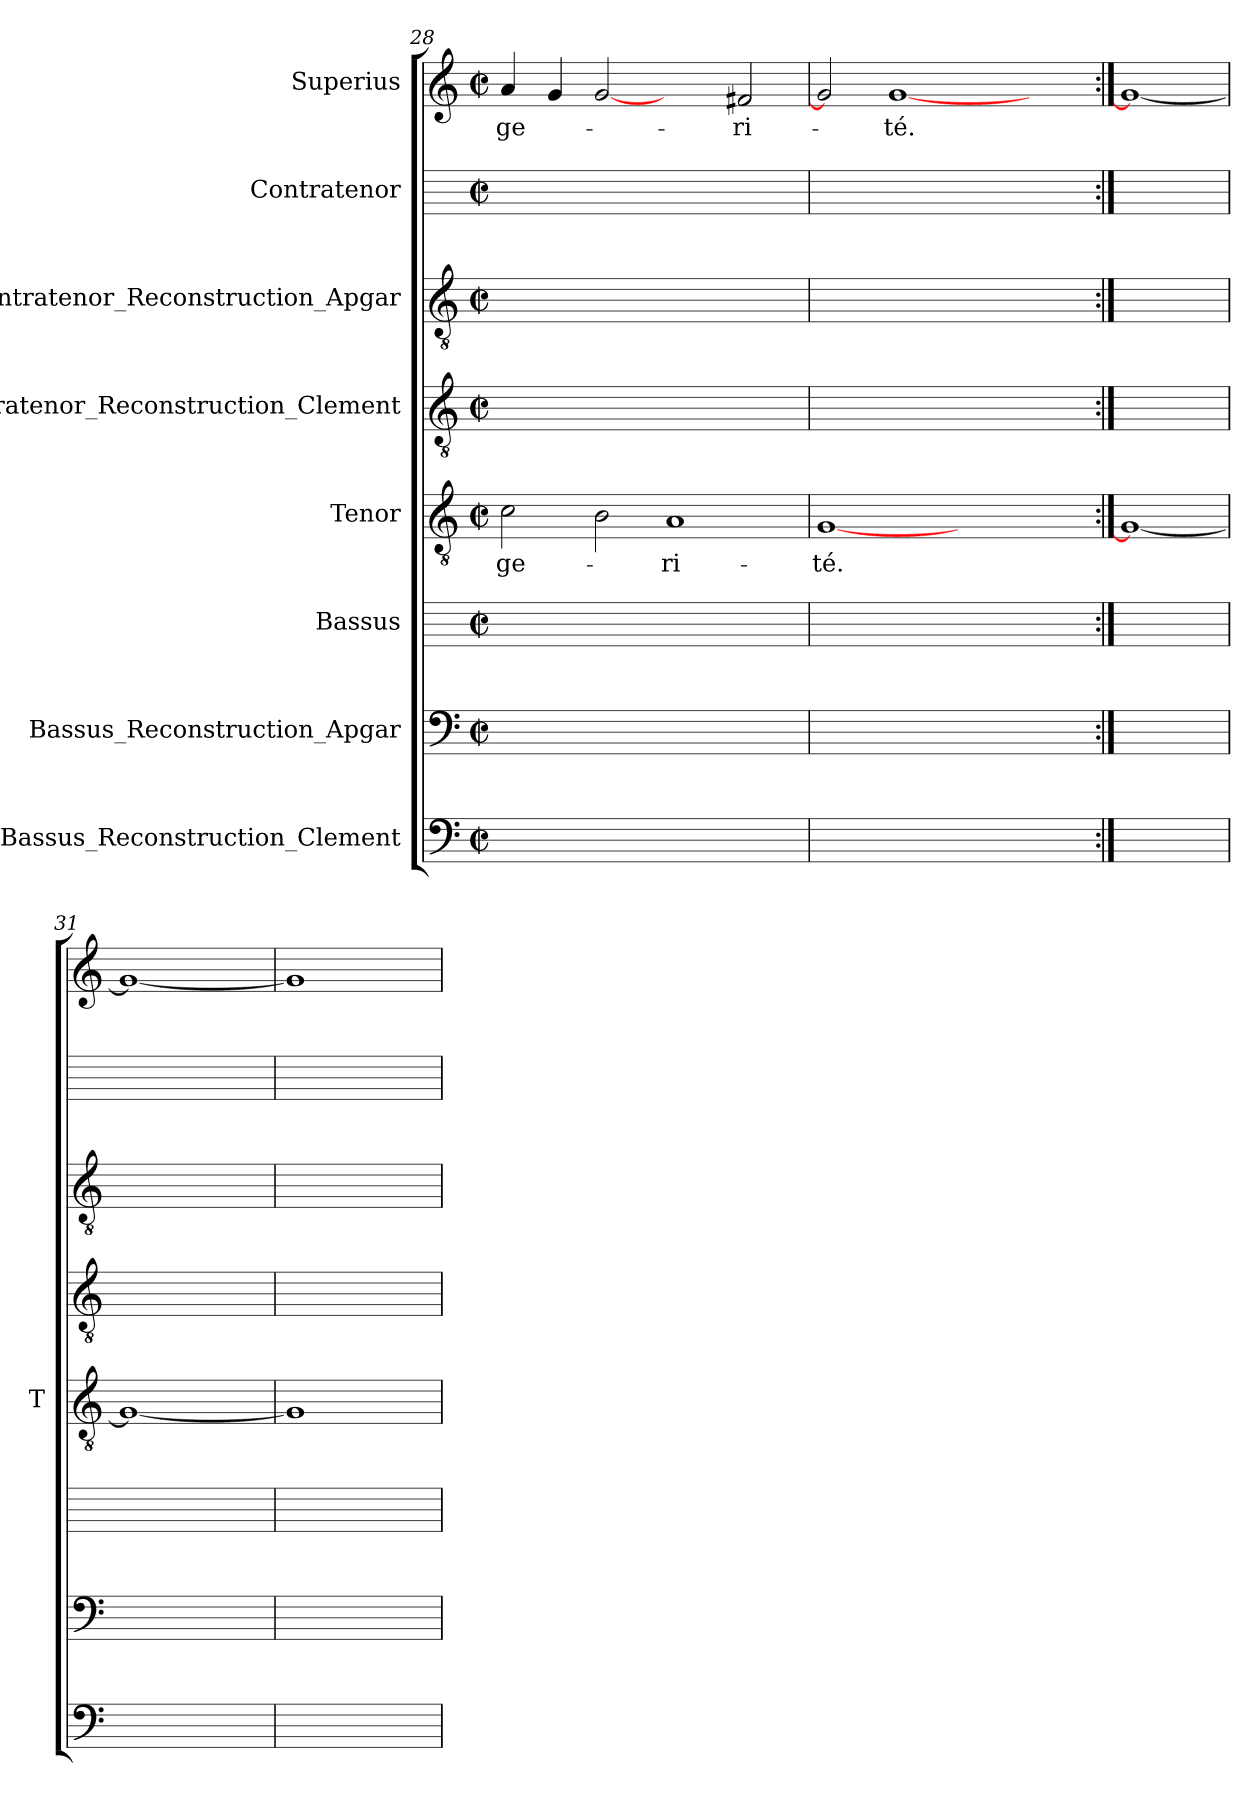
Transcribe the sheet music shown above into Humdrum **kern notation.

**kern	**kern	**kern	**kern	**text	**kern	**kern	**kern	**kern	**text
*part8	*part7	*part6	*part5	*part5	*part4	*part3	*part2	*part1	*part1
*staff8	*staff7	*staff6	*staff5	*staff5	*staff4	*staff3	*staff2	*staff1	*staff1
*I"Bassus_Reconstruction_Clement	*I"Bassus_Reconstruction_Apgar	*I"Bassus	*I"Tenor	*	*I"Contratenor_Reconstruction_Clement	*I"Contratenor_Reconstruction_Apgar	*I"Contratenor	*I"Superius	*
*	*	*	*I'T	*	*	*	*	*	*
*clefF4	*clefF4	*	*clefGv2	*	*clefGv2	*clefGv2	*	*clefG2	*
*k[]	*k[]	*	*k[]	*	*k[]	*k[]	*	*k[]	*
*C:	*C:	*	*C:	*	*C:	*C:	*	*C:	*
*M2/2	*M2/2	*M2/2	*M2/2	*	*M2/2	*M2/2	*M2/2	*M2/2	*
*met(c|)	*met(c|)	*met(c|)	*met(c|)	*	*met(c|)	*met(c|)	*met(c|)	*met(c|)	*
=28	=28	=28	=28	=28	=28	=28	=28	=28	=28
1ryy	1ryy	1ryy	2c	ge-	1ryy	1ryy	1ryy	4a	ge-
.	.	.	.	.	.	.	.	4g	.
.	.	.	2B	.	.	.	.	[2g	.
1ryy	1ryy	1ryy	1A	ri-	1ryy	1ryy	1ryy	2ryy	.
.	.	.	.	.	.	.	.	2f#X	ri-
=29	=29	=29	=29	=29	=29	=29	=29	=29	=29
1ryy	1ryy	1ryy	[1G	-té.	1ryy	1ryy	1ryy	2g]	.
.	.	.	.	.	.	.	.	[1g	-té.
1ryy	1ryy	1ryy	1ryy	.	1ryy	1ryy	1ryy	.	.
.	.	.	.	.	.	.	.	2ryy	.
=30:|!	=30:|!	=30:|!	=30:|!	=30:|!	=30:|!	=30:|!	=30:|!	=30:|!	=30:|!
1ryy	1ryy	1ryy	1G_	.	1ryy	1ryy	1ryy	1g_	.
=31	=31	=31	=31	=31	=31	=31	=31	=31	=31
1ryy	1ryy	1ryy	1G_	.	1ryy	1ryy	1ryy	1g_	.
=32	=32	=32	=32	=32	=32	=32	=32	=32	=32
1ryy	1ryy	1ryy	1G]	.	1ryy	1ryy	1ryy	1g]	.
=	=	=	=	=	=	=	=	=	=
*-	*-	*-	*-	*-	*-	*-	*-	*-	*-
